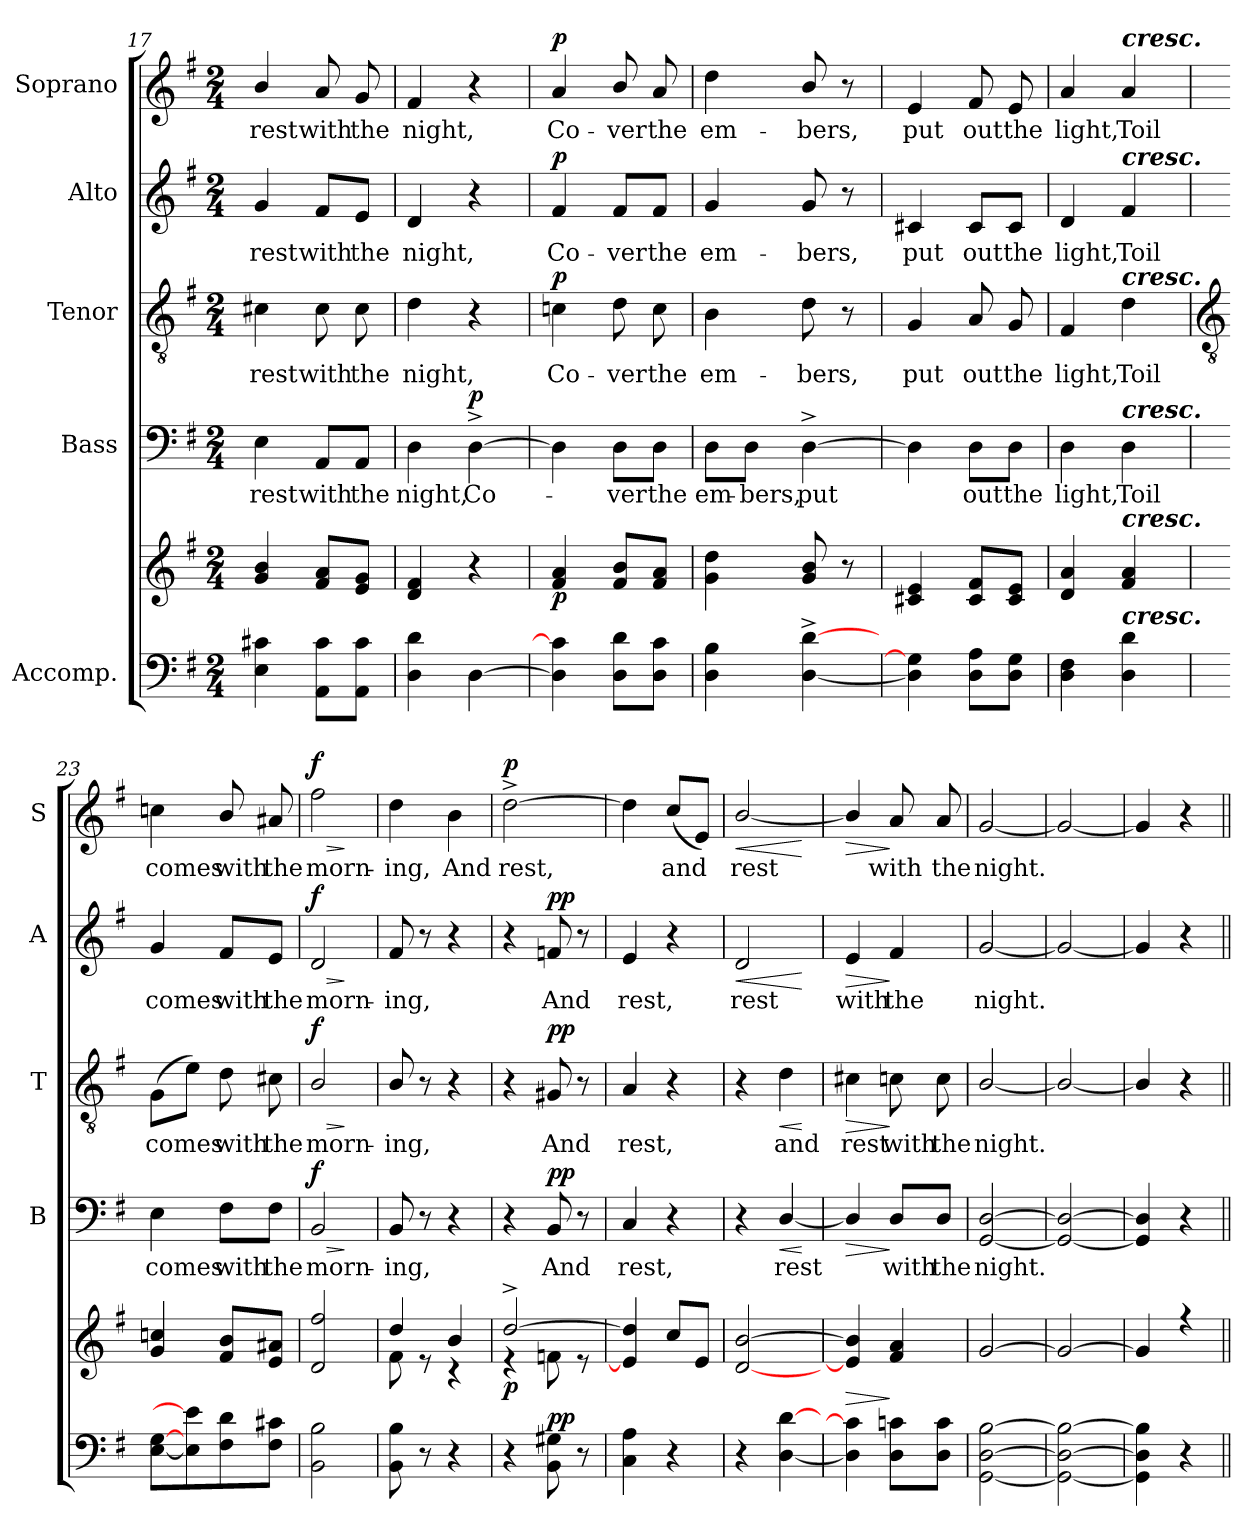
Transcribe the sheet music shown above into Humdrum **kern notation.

**kern	**kern	**dynam	**kern	**text	**dynam	**kern	**text	**dynam	**kern	**text	**dynam	**kern	**text	**dynam
*part5	*part5	*part5	*part4	*part4	*part4	*part3	*part3	*part3	*part2	*part2	*part2	*part1	*part1	*part1
*staff6	*staff5	*staff5/6	*staff4	*staff4	*staff4	*staff3	*staff3	*staff3	*staff2	*staff2	*staff2	*staff1	*staff1	*staff1
*I"Accomp.	*	*	*I"Bass	*	*	*I"Tenor	*	*	*I"Alto	*	*	*I"Soprano	*	*
*	*	*	*I'B	*	*	*I'T	*	*	*I'A	*	*	*I'S	*	*
*clefF4	*clefG2	*	*clefF4	*	*	*clefGv2	*	*	*clefG2	*	*	*clefG2	*	*
*k[f#]	*k[f#]	*	*k[f#]	*	*	*k[f#]	*	*	*k[f#]	*	*	*k[f#]	*	*
*G:	*G:	*	*G:	*	*	*G:	*	*	*G:	*	*	*G:	*	*
*M2/4	*M2/4	*	*M2/4	*	*	*M2/4	*	*	*M2/4	*	*	*M2/4	*	*
=17	=17	=17	=17	=17	=17	=17	=17	=17	=17	=17	=17	=17	=17	=17
!	!	!	!	!LO:LY:b	!	!	!LO:LY:b	!	!	!LO:LY:b	!	!	!LO:LY:b	!
4E 4c#X	4g/ 4b/	.	4E	rest	.	4c#X	rest	.	4g	rest	.	4b/	rest	.
!	!	!	!	!LO:LY:b	!	!	!LO:LY:b	!	!	!LO:LY:b	!	!	!LO:LY:b	!
8AA 8c#L	8f# 8aL	.	8AA/L	with	.	8c#	with	.	8f#/L	with	.	8a	with	.
!	!	!	!	!LO:LY:b	!	!	!LO:LY:b	!	!	!LO:LY:b	!	!	!LO:LY:b	!
8AA 8c#J	8e 8gJ	.	8AA/J	the	.	8c#	the	.	8e/J	the	.	8g	the	.
=18	=18	=18	=18	=18	=18	=18	=18	=18	=18	=18	=18	=18	=18	=18
!	!	!	!	!LO:LY:b	!	!	!LO:LY:b	!	!	!LO:LY:b	!	!	!LO:LY:b	!
4D 4d	4d 4f#	.	4D	night,	.	4d	night,	.	4d	night,	.	4f#	night,	.
!	!	!	!	!LO:LY:b	!LO:DY:b	!	!	!	!	!	!	!	!	!
[4D	4r	.	[4D^	Co-	p	4r	.	.	4r	.	.	4r	.	.
=19	=19	=19	=19	=19	=19	=19	=19	=19	=19	=19	=19	=19	=19	=19
!	!	!LO:DY:b	!	!	!	!	!LO:LY:b	!LO:DY:b	!	!LO:LY:b	!LO:DY:b	!	!LO:LY:b	!LO:DY:b
4D] 4cn]	4f# 4a	p	4D]	.	.	4cn	Co-	p	4f#	Co-	p	4a	Co-	p
!	!	!	!	!LO:LY:b	!	!	!LO:LY:b	!	!	!LO:LY:b	!	!	!LO:LY:b	!
8D 8dL	8f# 8bL	.	8D\L	ver	.	8d	-ver	.	8f#/L	-ver	.	8b/	-ver	.
!	!	!	!	!LO:LY:b	!	!	!LO:LY:b	!	!	!LO:LY:b	!	!	!LO:LY:b	!
8D 8cJ	8f# 8aJ	.	8D\J	the	.	8c	the	.	8f#/J	the	.	8a	the	.
=20	=20	=20	=20	=20	=20	=20	=20	=20	=20	=20	=20	=20	=20	=20
!	!	!	!	!LO:LY:b	!	!	!LO:LY:b	!	!	!LO:LY:b	!	!	!LO:LY:b	!
4D 4B	4g 4dd	.	8D\L	em-	.	4B	em-	.	4g	em-	.	4dd	em-	.
!	!	!	!	!LO:LY:b	!	!	!	!	!	!	!	!	!	!
.	.	.	8D\J	-bers,	.	.	.	.	.	.	.	.	.	.
!	!	!	!	!LO:LY:b	!	!	!LO:LY:b	!	!	!LO:LY:b	!	!	!LO:LY:b	!
[4D^ [4d^	8g/ 8b/	.	[4D^	put	.	8d	-bers,	.	8g	-bers,	.	8b/	-bers,	.
.	8r	.	.	.	.	8r	.	.	8r	.	.	8r	.	.
=21	=21	=21	=21	=21	=21	=21	=21	=21	=21	=21	=21	=21	=21	=21
!	!	!	!	!	!	!	!LO:LY:b	!	!	!LO:LY:b	!	!	!LO:LY:b	!
4D] 4G]	4c#X 4e	.	4D]	.	.	4G	put	.	4c#X	put	.	4e	put	.
!	!	!	!	!LO:LY:b	!	!	!LO:LY:b	!	!	!LO:LY:b	!	!	!LO:LY:b	!
8D 8AL	8c# 8f#L	.	8D\L	out	.	8A	out	.	8c#/L	out	.	8f#	out	.
!	!	!	!	!LO:LY:b	!	!	!LO:LY:b	!	!	!LO:LY:b	!	!	!LO:LY:b	!
8D 8GJ	8c# 8eJ	.	8D\J	the	.	8G	the	.	8c#/J	the	.	8e	the	.
=22	=22	=22	=22	=22	=22	=22	=22	=22	=22	=22	=22	=22	=22	=22
!	!	!	!	!LO:LY:b	!	!	!LO:LY:b	!	!	!LO:LY:b	!	!	!LO:LY:b	!
4D 4F#	4d 4a	.	4D	light,	.	4F#	light,	.	4d	light,	.	4a	light,	.
!	!	!	!	!	!	!	!	!	!	!	!	!LO:TX:a:Bi:t=cresc.	!	!
!	!	!	!	!	!	!	!	!	!LO:TX:a:Bi:t=cresc.	!	!	!	!	!
!	!	!	!	!	!	!LO:TX:a:Bi:t=cresc.	!	!	!	!	!	!	!	!
!	!	!	!LO:TX:a:Bi:t=cresc.	!	!	!	!	!	!	!	!	!	!	!
!	!LO:TX:a:Bi:t=cresc.	!	!	!	!	!	!	!	!	!	!	!	!	!
!LO:TX:a:Bi:t=cresc.	!	!	!	!	!	!	!	!	!	!	!	!	!	!
!	!	!	!	!LO:LY:b	!	!	!LO:LY:b	!	!	!LO:LY:b	!	!	!LO:LY:b	!
4D 4d	4f# 4a	.	4D	Toil	.	4d	Toil	.	4f#	Toil	.	4a	Toil	.
!!LO:LB:g=z
=23	=23	=23	=23	=23	=23	=23	=23	=23	=23	=23	=23	=23	=23	=23
*	*	*	*	*	*	*clefGv2	*	*	*	*	*	*	*	*
*	*^	*	*	*	*	*	*	*	*	*	*	*	*	*
!	!	!	!	!	!LO:LY:b	!	!	!LO:LY:b	!	!	!LO:LY:b	!	!	!LO:LY:b	!
[8E [8GL	4g/ 4ccn/	2ryy	.	4E	comes	.	(>8GL	comes	.	4g	comes	.	4ccn	comes	.
8E] 8e]	.	.	.	.	.	.	8eJ)	.	.	.	.	.	.	.	.
!	!	!	!	!	!LO:LY:b	!	!	!LO:LY:b	!	!	!LO:LY:b	!	!	!LO:LY:b	!
8F# 8d	8f#/ 8b/L	.	.	8F#\L	with	.	8d	with	.	8f#/L	with	.	8b/	with	.
!	!	!	!	!	!LO:LY:b	!	!	!LO:LY:b	!	!	!LO:LY:b	!	!	!LO:LY:b	!
8F# 8c#XJ	8e/ 8a#X/J	.	.	8F#\J	the	.	8c#X	the	.	8e/J	the	.	8a#X	the	.
=24	=24	=24	=24	=24	=24	=24	=24	=24	=24	=24	=24	=24	=24	=24	=24
!	!	!	!LO:HP:b	!	!LO:LY:b	!LO:HP:b	!	!LO:LY:b	!LO:HP:b	!	!LO:LY:b	!LO:HP:b	!	!LO:LY:b	!LO:HP:b
!	!	!	!LO:DY:n=1:b=2	!	!	!	!	!	!	!	!	!	!	!	!
!	!	!	!LO:DY:n=2:b	!	!	!LO:DY:n=1:b	!	!	!LO:DY:n=1:b	!	!	!LO:DY:n=1:b	!	!	!LO:DY:n=1:b
2BB 2B	2d/ 2ff#/	2ryy	> f f	2BB	morn-	> f	2B/	morn-	> f	2d	morn-	> f	2ff#	morn-	> f
*	*v	*v	*	*	*	*	*	*	*	*	*	*	*	*	*
.	.	]	.	.	]	.	.	]	.	.	]	.	.	]
=25	=25	=25	=25	=25	=25	=25	=25	=25	=25	=25	=25	=25	=25	=25
*	*^	*	*	*	*	*	*	*	*	*	*	*	*	*
!	!	!	!	!	!LO:LY:b	!	!	!LO:LY:b	!	!	!LO:LY:b	!	!	!LO:LY:b	!
8BB 8B	4dd/	8f#\	.	8BB	-ing,	.	8B/	-ing,	.	8f#	-ing,	.	4dd	-ing,	.
8r	.	8r	.	8r	.	.	8r	.	.	8r	.	.	.	.	.
!	!	!	!	!	!	!	!	!	!	!	!	!	!	!LO:LY:b	!
4r	4b/	4r	.	4r	.	.	4r	.	.	4r	.	.	4b	And	.
=26	=26	=26	=26	=26	=26	=26	=26	=26	=26	=26	=26	=26	=26	=26	=26
!	!	!	!LO:DY:b	!	!	!	!	!	!	!	!	!	!	!LO:LY:b	!LO:DY:b
4r	[2dd^/	4r	p	4r	.	.	4r	.	.	4r	.	.	[2dd^	rest,	p
!	!	!	!LO:DY:a=2	!	!LO:LY:b	!LO:DY:b	!	!LO:LY:b	!LO:DY:b	!	!LO:LY:b	!LO:DY:b	!	!	!
8BB 8G#X	.	8fn\	pp	8BB	And	pp	8G#X	And	pp	8fn	And	pp	.	.	.
8r	.	8r	.	8r	.	.	8r	.	.	8r	.	.	.	.	.
=27	=27	=27	=27	=27	=27	=27	=27	=27	=27	=27	=27	=27	=27	=27	=27
!	!	!	!	!	!LO:LY:b	!	!	!LO:LY:b	!	!	!LO:LY:b	!	!	!	!
4C 4A	4e/] 4dd/]	2ryy	.	4C	rest,	.	4A	rest,	.	4e	rest,	.	4dd]	.	.
!	!	!	!	!	!	!	!	!	!	!	!	!	!	!LO:LY:b	!
4r	8cc/L	.	.	4r	.	.	4r	.	.	4r	.	.	(8ccL	and	.
.	8e/J	.	.	.	.	.	.	.	.	.	.	.	8eJ)	.	.
=28	=28	=28	=28	=28	=28	=28	=28	=28	=28	=28	=28	=28	=28	=28	=28
!	!	!LO:N:vis=1	!LO:HP:b	!	!	!	!	!	!	!	!LO:LY:b	!LO:HP:b	!	!LO:LY:b	!LO:HP:b
4r	[2d/ [2b/	2ryy	<	4r	.	.	4r	.	.	2d	rest	<	[2b/	rest	<
!	!	!	!	!	!LO:LY:b	!LO:HP:b	!	!LO:LY:b	!LO:HP:b	!	!	!	!	!	!
[4D\ [4d\	.	.	.	[4D/	rest	<	4d	and	<	.	.	.	.	.	.
*	*v	*v	*	*	*	*	*	*	*	*	*	*	*	*	*
.	.	[	.	.	[	.	.	[	.	.	[	.	.	[
=29	=29	=29	=29	=29	=29	=29	=29	=29	=29	=29	=29	=29	=29	=29
*	*^	*	*	*	*	*	*	*	*	*	*	*	*	*
!	!	!LO:N:vis=1	!LO:HP:b	!	!	!LO:HP:b	!	!LO:LY:b	!LO:HP:b	!	!LO:LY:b	!LO:HP:b	!	!	!LO:HP:b
4D\] 4c#\]	4e/] 4b/]	2ryy	>	4D/]	.	>	4c#X	rest	>	4e	with	>	4b/]	.	>
!	!	!	!	!	!LO:LY:b	!	!	!LO:LY:b	!	!	!LO:LY:b	!	!	!LO:LY:b	!
8D\ 8cn\L	4f#/ 4a/	.	]	8D/L	with	]	8cn	with	]	4f#	the	]	8a	with	]
!	!	!	!	!	!LO:LY:b	!	!	!LO:LY:b	!	!	!	!	!	!LO:LY:b	!
8D\ 8c\J	.	.	.	8D/J	the	.	8c	the	.	.	.	.	8a	the	.
=30	=30	=30	=30	=30	=30	=30	=30	=30	=30	=30	=30	=30	=30	=30	=30
!	!	!LO:N:vis=1	!	!	!LO:LY:b	!	!	!LO:LY:b	!	!	!LO:LY:b	!	!	!LO:LY:b	!
[2GG [2D [2B	[2g/	2ryy	.	[2GG [2D	night.	.	[2B/	night.	.	[2g	night.	.	[2g	night.	.
=31	=31	=31	=31	=31	=31	=31	=31	=31	=31	=31	=31	=31	=31	=31	=31
!	!	!LO:N:vis=1	!	!	!	!	!	!	!	!	!	!	!	!	!
2GG_ 2D_ 2B_	2g/_	2ryy	.	2GG_ 2D_	.	.	2B/_	.	.	2g_	.	.	2g_	.	.
=32	=32	=32	=32	=32	=32	=32	=32	=32	=32	=32	=32	=32	=32	=32	=32
!	!	!LO:N:vis=1	!	!	!	!	!	!	!	!	!	!	!	!	!
4GG] 4D] 4B]	4g/]	2ryy	.	4GG] 4D]	.	.	4B/]	.	.	4g]	.	.	4g]	.	.
4r	4r	.	.	4r	.	.	4r	.	.	4r	.	.	4r	.	.
*	*v	*v	*	*	*	*	*	*	*	*	*	*	*	*	*
=||	=||	=||	=||	=||	=||	=||	=||	=||	=||	=||	=||	=||	=||	=||
*-	*-	*-	*-	*-	*-	*-	*-	*-	*-	*-	*-	*-	*-	*-
